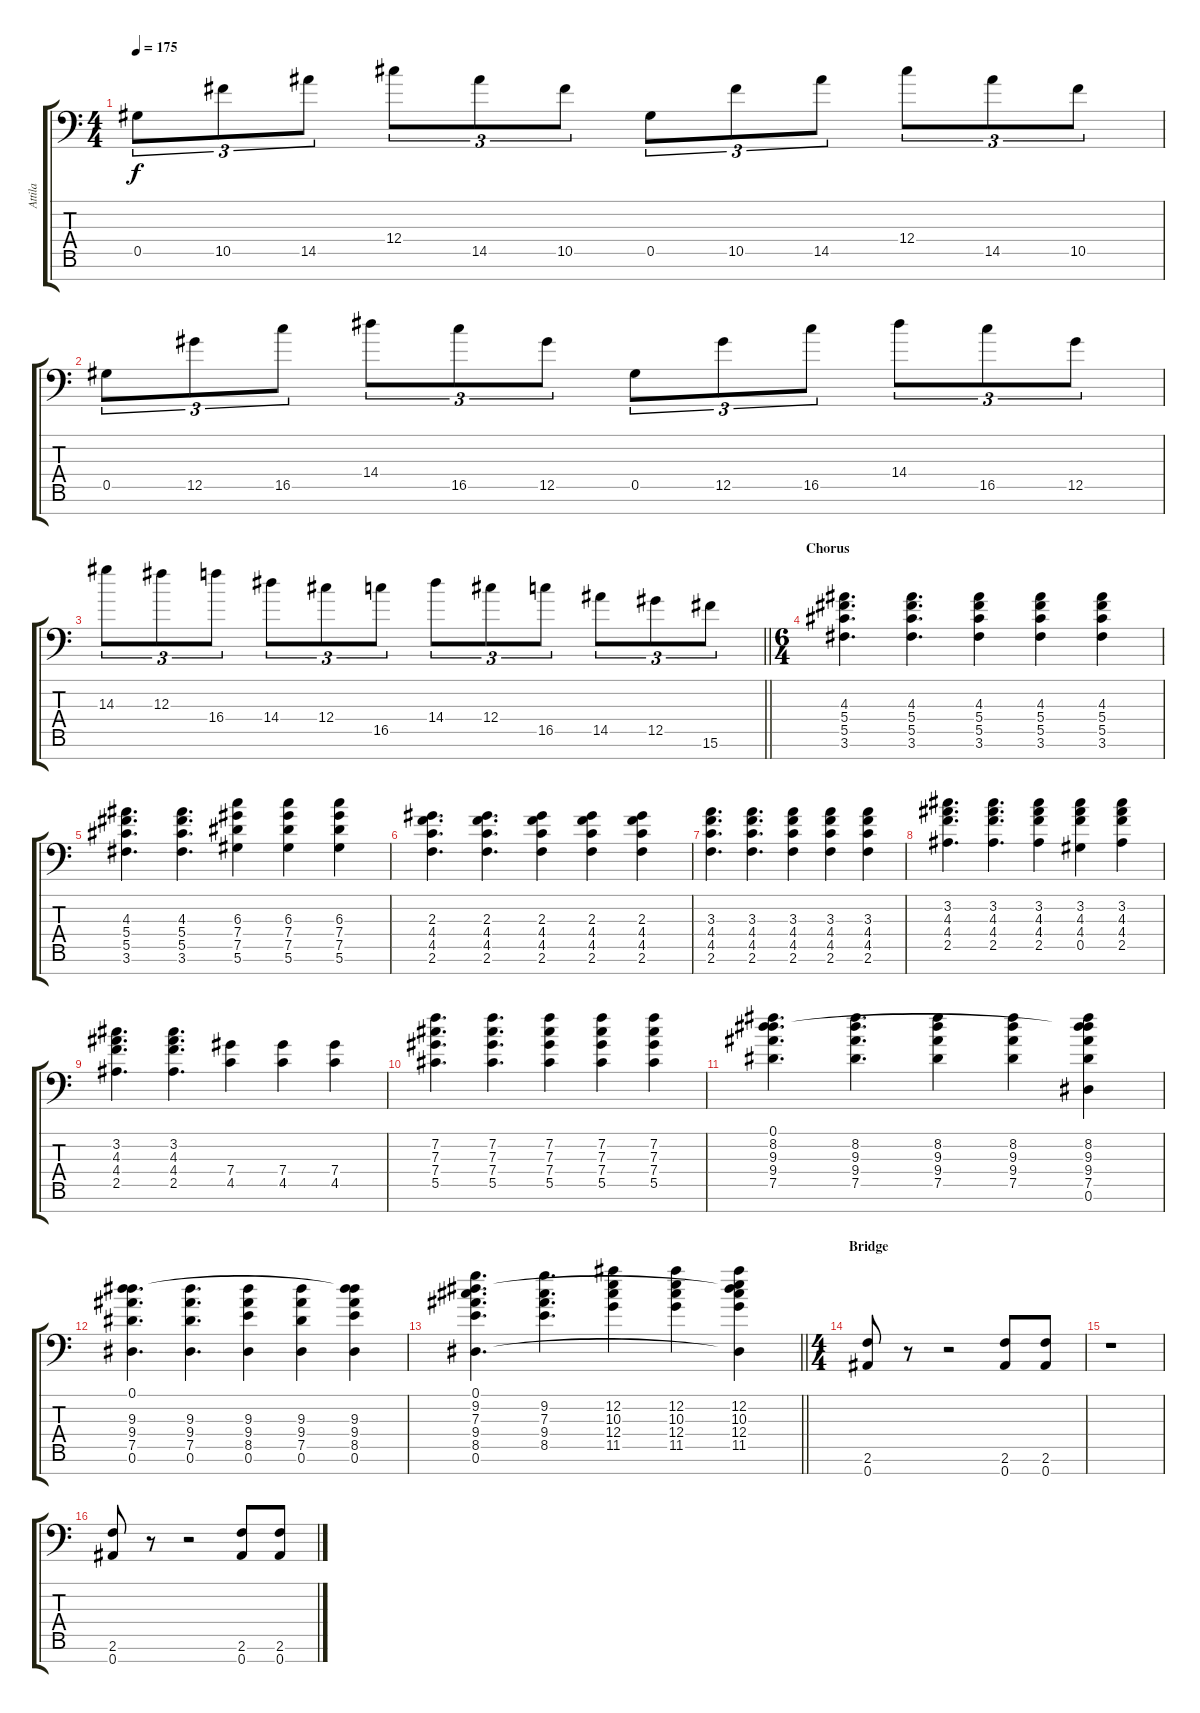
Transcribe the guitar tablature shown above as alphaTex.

\track ("Attila" "Attila") {instrument distortionguitar}
\staff {score tabs}
\tuning (Eb4 Bb3 Gb3 Db3 Ab2 Eb2 Bb1) {hide}
\ts (4 4)
\tempo 175
\clef f4
\ks c
0.5.8{tu (3 2) dy f} 10.5.8{tu (3 2)} 14.5.8{tu (3 2)} 12.4.8{tu (3 2)} 14.5.8{tu (3 2)} 10.5.8{tu (3 2)} 0.5.8{tu (3 2)} 10.5.8{tu (3 2)} 14.5.8{tu (3 2)} 12.4.8{tu (3 2)} 14.5.8{tu (3 2)} 10.5.8{tu (3 2)} |
0.5.8{tu (3 2)} 12.5.8{tu (3 2)} 16.5.8{tu (3 2)} 14.4.8{tu (3 2)} 16.5.8{tu (3 2)} 12.5.8{tu (3 2)} 0.5.8{tu (3 2)} 12.5.8{tu (3 2)} 16.5.8{tu (3 2)} 14.4.8{tu (3 2)} 16.5.8{tu (3 2)} 12.5.8{tu (3 2)} |
\barLineRight lightlight
14.3.8{tu (3 2)} 12.3.8{tu (3 2)} 16.4.8{tu (3 2)} 14.4.8{tu (3 2)} 12.4.8{tu (3 2)} 16.5.8{tu (3 2)} 14.4.8{tu (3 2)} 12.4.8{tu (3 2)} 16.5.8{tu (3 2)} 14.5.8{tu (3 2)} 12.5.8{tu (3 2)} 15.6.8{tu (3 2)} |
\ts (6 4)
\section ("" "Chorus")
(4.3 5.4 5.5 3.6).4{d} (4.3 5.4 5.5 3.6).4{d} (4.3 5.4 5.5 3.6).4 (4.3 5.4 5.5 3.6).4 (4.3 5.4 5.5 3.6).4 |
(4.3 5.4 5.5 3.6).4{d} (4.3 5.4 5.5 3.6).4{d} (6.3 7.4 7.5 5.6).4 (6.3 7.4 7.5 5.6).4 (6.3 7.4 7.5 5.6).4 |
(2.3 4.4 4.5 2.6).4{d} (2.3 4.4 4.5 2.6).4{d} (2.3 4.4 4.5 2.6).4 (2.3 4.4 4.5 2.6).4 (2.3 4.4 4.5 2.6).4 |
(3.3 4.4 4.5 2.6).4{d} (3.3 4.4 4.5 2.6).4{d} (3.3 4.4 4.5 2.6).4 (3.3 4.4 4.5 2.6).4 (3.3 4.4 4.5 2.6).4 |
(3.2 4.3 4.4 2.5).4{d} (3.2 4.3 4.4 2.5).4{d} (3.2 4.3 4.4 2.5).4 (3.2 4.3 4.4 0.5).4 (3.2 4.3 4.4 2.5).4 |
(3.2 4.3 4.4 2.5).4{d} (3.2 4.3 4.4 2.5).4{d} (7.4 4.5).4 (7.4 4.5).4 (7.4 4.5).4 |
(7.2 7.3 7.4 5.5).4{d} (7.2 7.3 7.4 5.5).4{d} (7.2 7.3 7.4 5.5).4 (7.2 7.3 7.4 5.5).4 (7.2 7.3 7.4 5.5).4 |
(0.1 8.2 9.3 9.4 7.5).4{d} (8.2 9.3 9.4 7.5).4{d} (8.2 9.3 9.4 7.5).4 (8.2 9.3 9.4 7.5).4 (0.1{t} 8.2 9.3 9.4 7.5 0.6).4 |
(0.1 9.3 9.4 7.5 0.6).4{d} (9.3 9.4 7.5 0.6).4{d} (9.3 9.4 8.5 0.6).4 (9.3 9.4 7.5 0.6).4 (0.1{t} 9.3 9.4 8.5 0.6).4 |
\barLineRight lightlight
(0.1 9.2 7.3 9.4 8.5 0.6).4{d} (9.2 7.3 9.4 8.5).4{d} (12.2 10.3 12.4 11.5).4 (12.2 10.3 12.4 11.5).4 (0.1{t} 12.2 10.3 12.4 11.5 0.6{t}).4 |
\ts (4 4)
\section ("" "Bridge")
(2.6 0.7).8 r.8 r.2 (2.6 0.7).8 (2.6 0.7).8 |
r.1 |
(2.6 0.7).8 r.8 r.2 (2.6 0.7).8 (2.6 0.7).8
